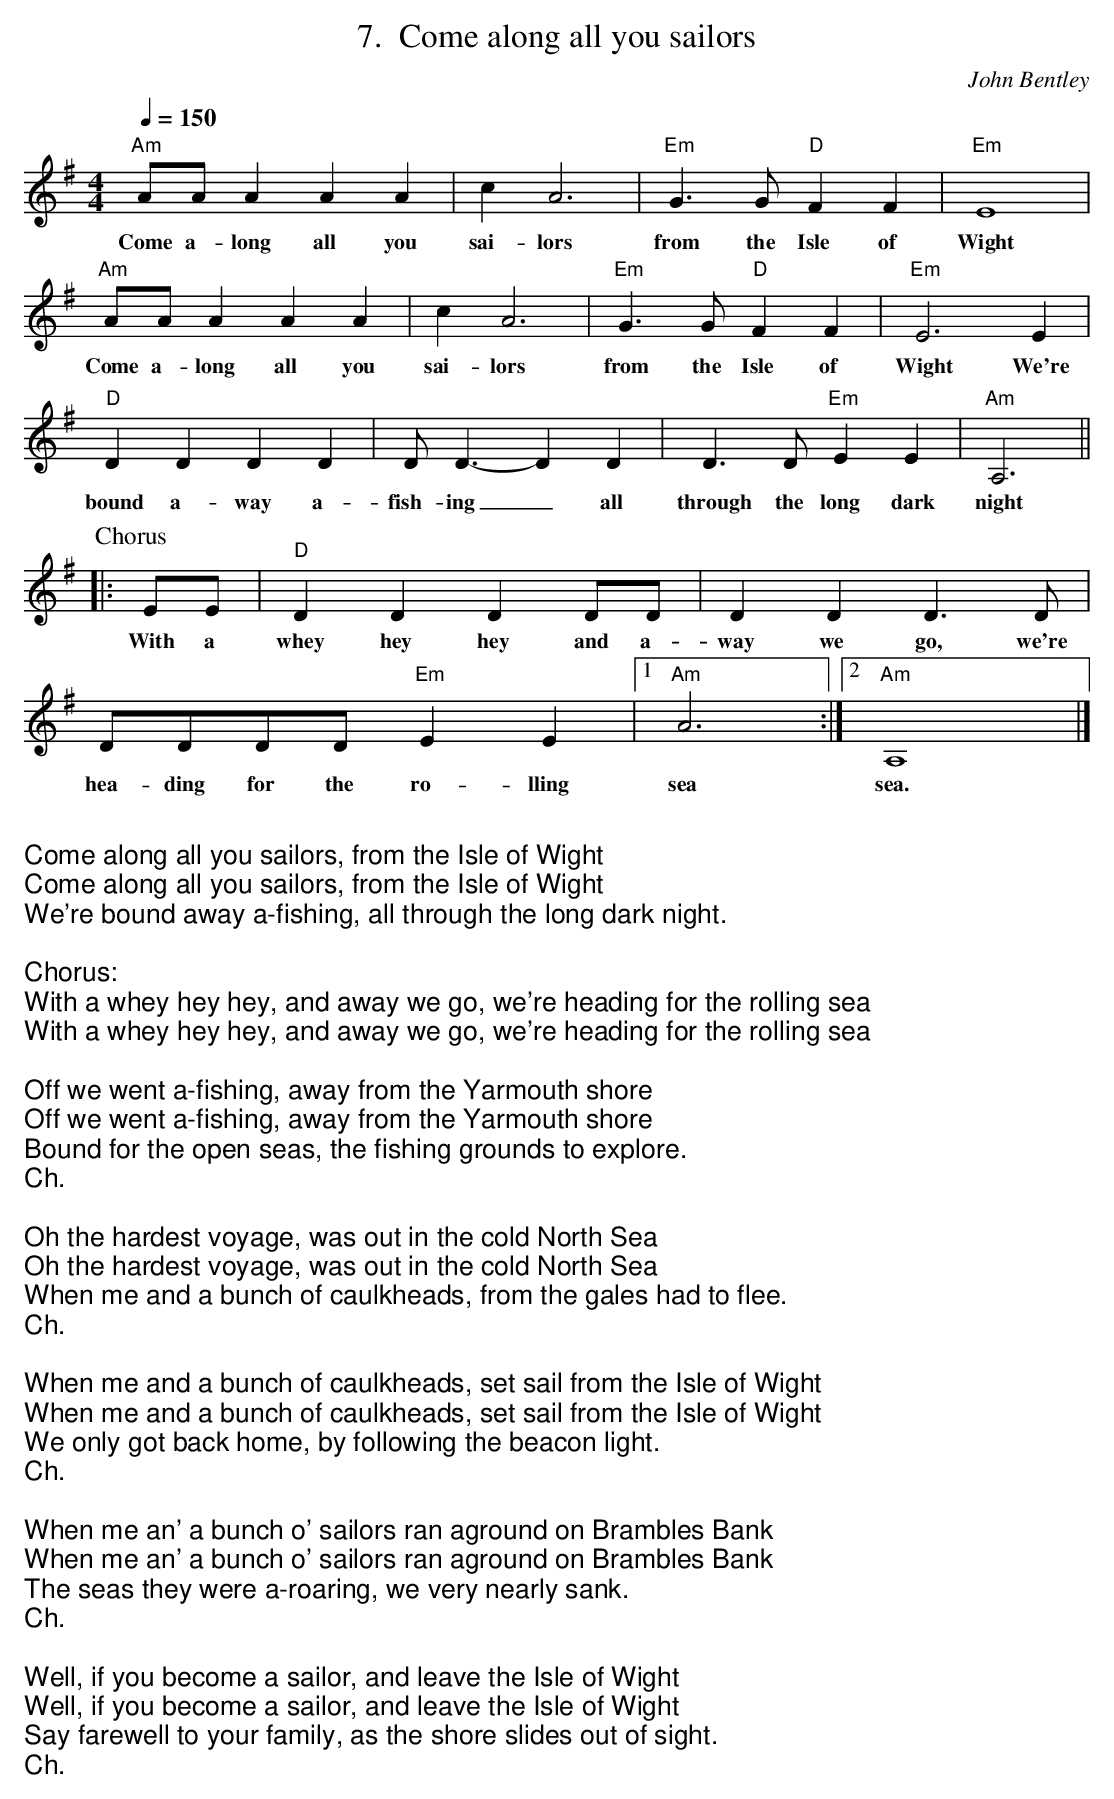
X:1
T:Come along all you sailors
C:John Bentley
M:4/4
Q: 1/4=150
K:G
"Am"AA A2A2A2|c2A6|"Em"G3G"D"F2F2|"Em"E8|
w:Come a-long all you sai-lors from the Isle of Wight
"Am"AA A2A2A2|c2A6|"Em"G3G"D"F2F2|"Em"E6E2|
w:Come a-long all you sai-lors from the Isle of Wight We're
"D"D2D2D2D2|DD3-D2D2|D3D"Em"E2E2|"Am"A,6||
w:bound a-way a-fish-ing_all through the long dark night_
P:Chorus
|:EE|"D"D2D2D2DD|D2D2D3D|DDDD "Em"E2E2|1"Am"A6:|[2"Am"A,8|]
w:With a whey hey hey and a-way we go, we're hea-ding for the ro-lling sea sea.
%%newpage
W:Come along all you sailors, from the Isle of Wight
W:Come along all you sailors, from the Isle of Wight
W:We're bound away a-fishing, all through the long dark night.
W:
W:Chorus:
W:With a whey hey hey, and away we go, we're heading for the rolling sea
W:With a whey hey hey, and away we go, we're heading for the rolling sea
W:
W:Off we went a-fishing, away from the Yarmouth shore
W:Off we went a-fishing, away from the Yarmouth shore
W:Bound for the open seas, the fishing grounds to explore.
W:Ch.
W:
W:Oh the hardest voyage, was out in the cold North Sea
W:Oh the hardest voyage, was out in the cold North Sea
W:When me and a bunch of caulkheads, from the gales had to flee.
W:Ch.
W:
W:When me and a bunch of caulkheads, set sail from the Isle of Wight
W:When me and a bunch of caulkheads, set sail from the Isle of Wight
W:We only got back home, by following the beacon light.
W:Ch.
W:
W:When me an' a bunch o' sailors ran aground on Brambles Bank
W:When me an' a bunch o' sailors ran aground on Brambles Bank
W:The seas they were a-roaring, we very nearly sank.
W:Ch.
W:
W:Well, if you become a sailor, and leave the Isle of Wight
W:Well, if you become a sailor, and leave the Isle of Wight
W:Say farewell to your family, as the shore slides out of sight.
W:Ch.
